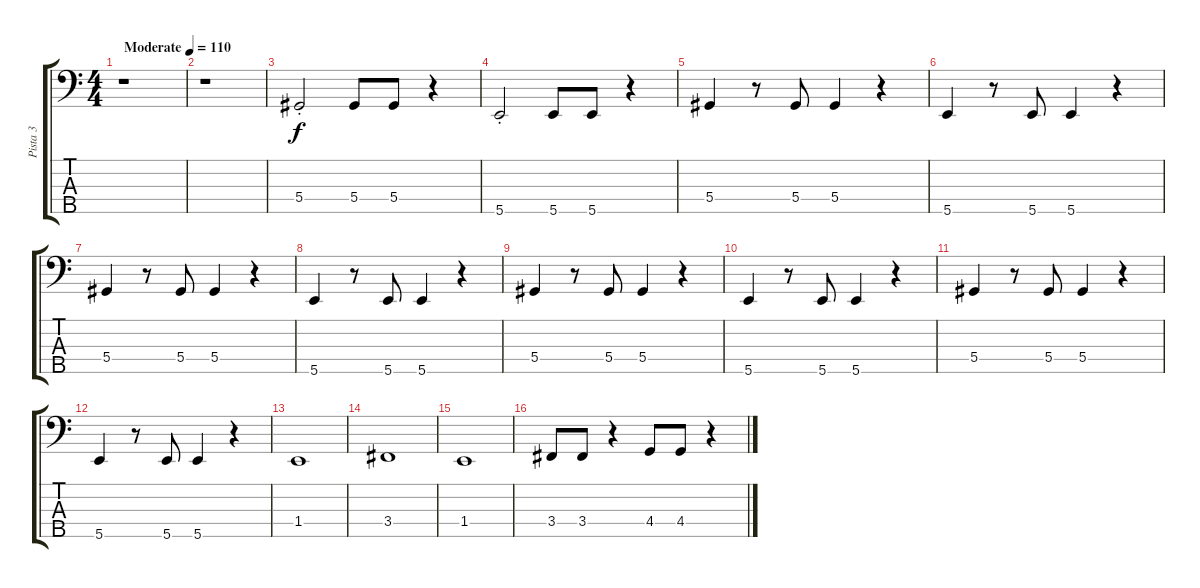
\track ("Pista 3" "Pista 3") {instrument electricbasspick}
\staff {score tabs}
\tuning (Gb2 Db2 Ab1 Eb1 B0) {hide}
\ts (4 4)
\tempo (110 "Moderate")
\clef f4
\ks c
r.1{dy f instrument electricbasspick} |
r.1 |
5.4{st}.2 5.4.8 5.4.8 r.4 |
5.5{st}.2 5.5.8 5.5.8 r.4 |
5.4.4 r.8 5.4.8 5.4.4 r.4 |
5.5.4 r.8 5.5.8 5.5.4 r.4 |
5.4.4 r.8 5.4.8 5.4.4 r.4 |
5.5.4 r.8 5.5.8 5.5.4 r.4 |
5.4.4 r.8 5.4.8 5.4.4 r.4 |
5.5.4 r.8 5.5.8 5.5.4 r.4 |
5.4.4 r.8 5.4.8 5.4.4 r.4 |
5.5.4 r.8 5.5.8 5.5.4 r.4 |
1.4.1 |
3.4.1 |
1.4.1 |
3.4.8 3.4.8 r.4 4.4.8 4.4.8 r.4
